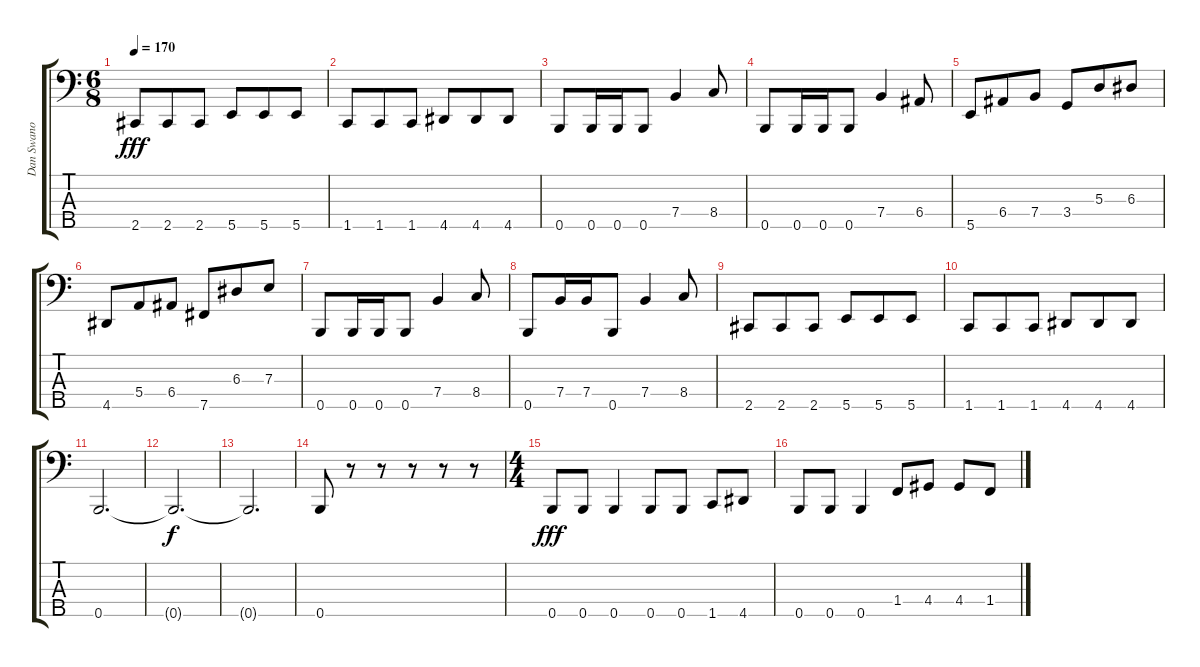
\track ("Dan Swano" "Dan Swano") {instrument electricbassfinger}
\staff {score tabs}
\tuning (G2 D2 A1 E1 B0) {hide}
\ts (6 8)
\tempo 170
\clef f4
\ks c
2.5.8{dy fff} 2.5.8 2.5.8 5.5.8 5.5.8 5.5.8 |
1.5.8 1.5.8 1.5.8 4.5.8 4.5.8 4.5.8 |
0.5.8 0.5.16 0.5.16 0.5.8 7.4.4 8.4.8 |
0.5.8 0.5.16 0.5.16 0.5.8 7.4.4 6.4.8 |
5.5.8 6.4.8 7.4.8 3.4.8 5.3.8 6.3.8 |
4.5.8 5.4.8 6.4.8 7.5.8 6.3.8 7.3.8 |
0.5.8 0.5.16 0.5.16 0.5.8 7.4.4 8.4.8 |
0.5.8 7.4.16 7.4.16 0.5.8 7.4.4 8.4.8 |
2.5.8 2.5.8 2.5.8 5.5.8 5.5.8 5.5.8 |
1.5.8 1.5.8 1.5.8 4.5.8 4.5.8 4.5.8 |
0.5.2{d} |
0.5{t}.2{d dy f} |
0.5{t}.2{d} |
0.5.8 r.8 r.8 r.8 r.8 r.8 |
\ts (4 4)
0.5.8{dy fff} 0.5.8 0.5.4 0.5.8 0.5.8 1.5.8 4.5.8 |
0.5.8 0.5.8 0.5.4 1.4.8 4.4.8 4.4.8 1.4.8
